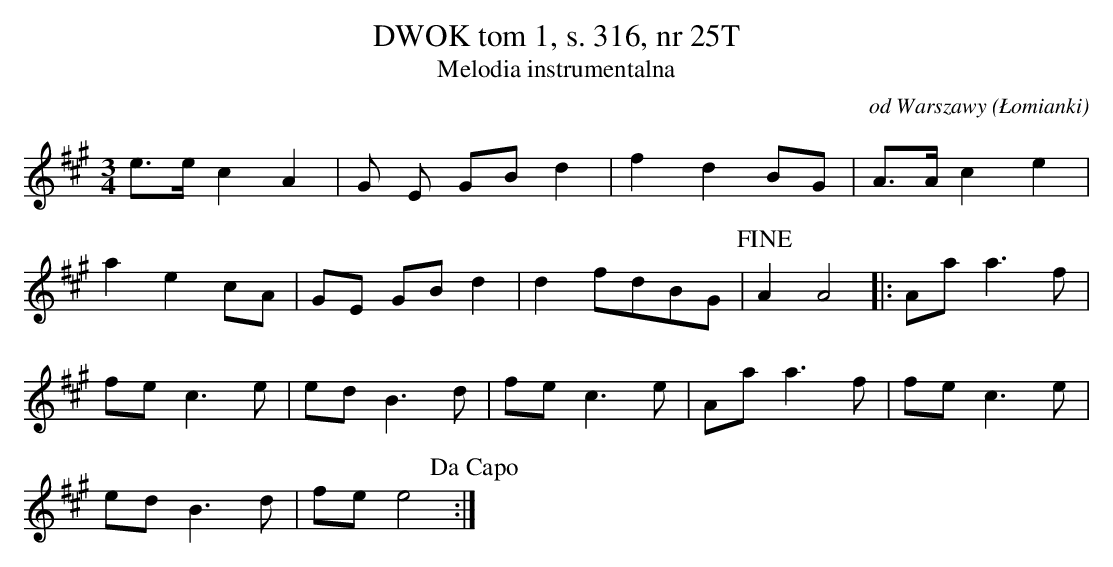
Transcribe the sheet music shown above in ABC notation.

X:1
T: DWOK tom 1, s. 316, nr 25T
T: Melodia instrumentalna
O: od Warszawy (Łomianki)
M: 3/4
L: 1/16
K: A
e3ec4A4 | G2 E2 G2B2d4 | f4d4B2G2 | A3A c4e4 |
a4e4c2A2 | G2E2 G2B2d4 | d4f2d2B2G2 |!fine!A4A8 |: A2a2a6f2 |
f2e2c6e2 | e2d2B6d2 | f2e2c6e2 | A2a2a6f2 | f2e2c6e2 |
e2d2B6d2 | f2e2e8 !dacapo!:|
